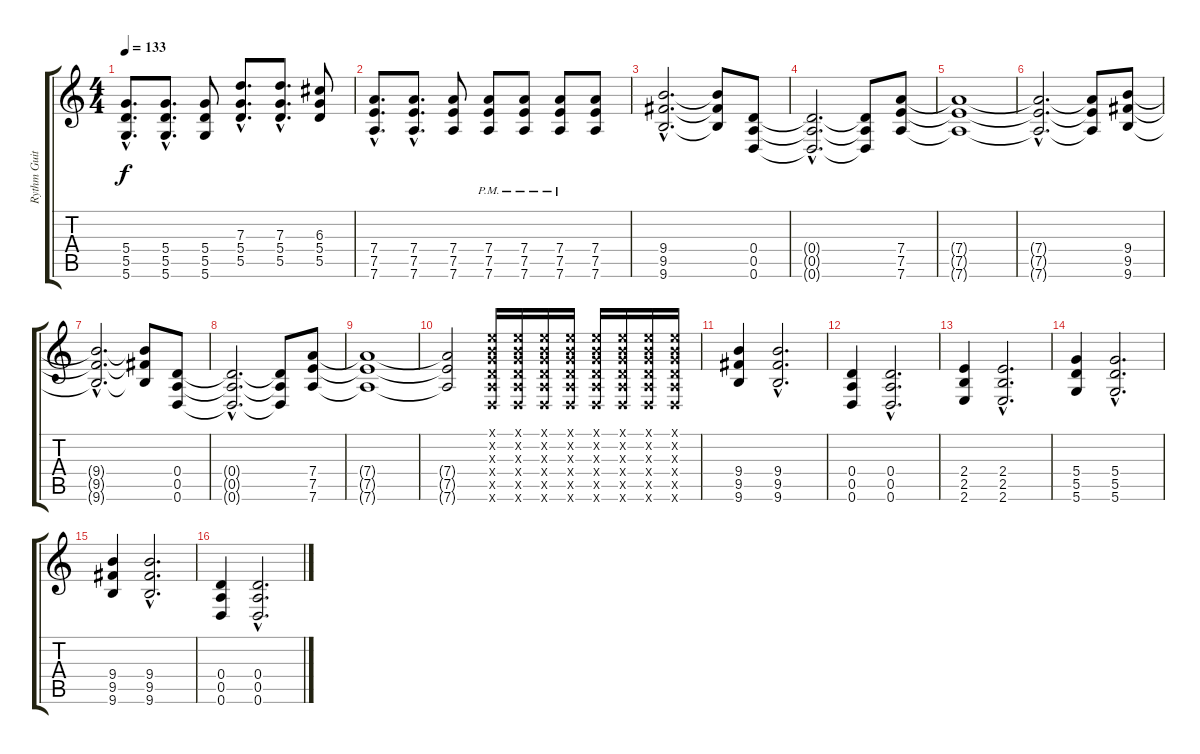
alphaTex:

\track ("Rythm Guitar" "Rythm Guit") {instrument electricguitarjazz}
\staff {score tabs}
\tuning (E4 B3 G3 D3 A2 D2) {hide}
\ts (4 4)
\tempo 133
\clef g2
\ks c
(5.4{hac} 5.5{hac} 5.6{hac}).8{d dy f} (5.4{hac} 5.5{hac} 5.6{hac}).8{d} (5.4 5.5 5.6).8 (7.3{hac} 5.4{hac} 5.5{hac}).8{d} (7.3{hac} 5.4{hac} 5.5{hac}).8{d} (6.3 5.4 5.5).8 |
(7.4{hac} 7.5{hac} 7.6{hac}).8{d} (7.4{hac} 7.5{hac} 7.6{hac}).8{d} (7.4 7.5 7.6).8 (7.4{pm} 7.5{pm} 7.6{pm}).8 (7.4{pm} 7.5{pm} 7.6{pm}).8 (7.4{pm} 7.5{pm} 7.6{pm}).8 (7.4 7.5 7.6).8 |
(9.4{hac} 9.5{hac} 9.6{hac}).2{d balance 8 instrument electricguitarclean} (9.4{t} 9.5{t} 9.6{t}).8 (0.4 0.5 0.6).8 |
(0.4{hac t} 0.5{hac t} 0.6{hac t}).2{d} (0.4{t} 0.5{t} 0.6{t}).8 (7.4 7.5 7.6).8 |
(7.4{t} 7.5{t} 7.6{t}).1 |
(7.4{hac t} 7.5{hac t} 7.6{hac t}).2{d} (7.4{t} 7.5{t} 7.6{t}).8 (9.4 9.5 9.6).8 |
(9.4{hac t} 9.5{hac t} 9.6{hac t}).2{d} (9.4{t} 9.5{t} 9.6{t}).8 (0.4 0.5 0.6).8 |
(0.4{hac t} 0.5{hac t} 0.6{hac t}).2{d} (0.4{t} 0.5{t} 0.6{t}).8 (7.4 7.5 7.6).8 |
(7.4{t} 7.5{t} 7.6{t}).1 |
(7.4{t} 7.5{t} 7.6{t}).2 (0.1{x} 0.2{x} 0.3{x} 0.4{x} 0.5{x} 0.6{x}).16{volume 13 balance 8 instrument distortionguitar} (0.1{x} 0.2{x} 0.3{x} 0.4{x} 0.5{x} 0.6{x}).16 (0.1{x} 0.2{x} 0.3{x} 0.4{x} 0.5{x} 0.6{x}).16 (0.1{x} 0.2{x} 0.3{x} 0.4{x} 0.5{x} 0.6{x}).16 (0.1{x} 0.2{x} 0.3{x} 0.4{x} 0.5{x} 0.6{x}).16 (0.1{x} 0.2{x} 0.3{x} 0.4{x} 0.5{x} 0.6{x}).16 (0.1{x} 0.2{x} 0.3{x} 0.4{x} 0.5{x} 0.6{x}).16 (0.1{x} 0.2{x} 0.3{x} 0.4{x} 0.5{x} 0.6{x}).16 |
(9.4 9.5 9.6).4 (9.4{hac} 9.5{hac} 9.6{hac}).2{d} |
(0.4 0.5 0.6).4 (0.4{hac} 0.5{hac} 0.6{hac}).2{d} |
(2.4 2.5 2.6).4 (2.4{hac} 2.5{hac} 2.6{hac}).2{d} |
(5.4 5.5 5.6).4 (5.4{hac} 5.5{hac} 5.6{hac}).2{d} |
(9.4 9.5 9.6).4 (9.4{hac} 9.5{hac} 9.6{hac}).2{d} |
(0.4 0.5 0.6).4 (0.4{hac} 0.5{hac} 0.6{hac}).2{d}
